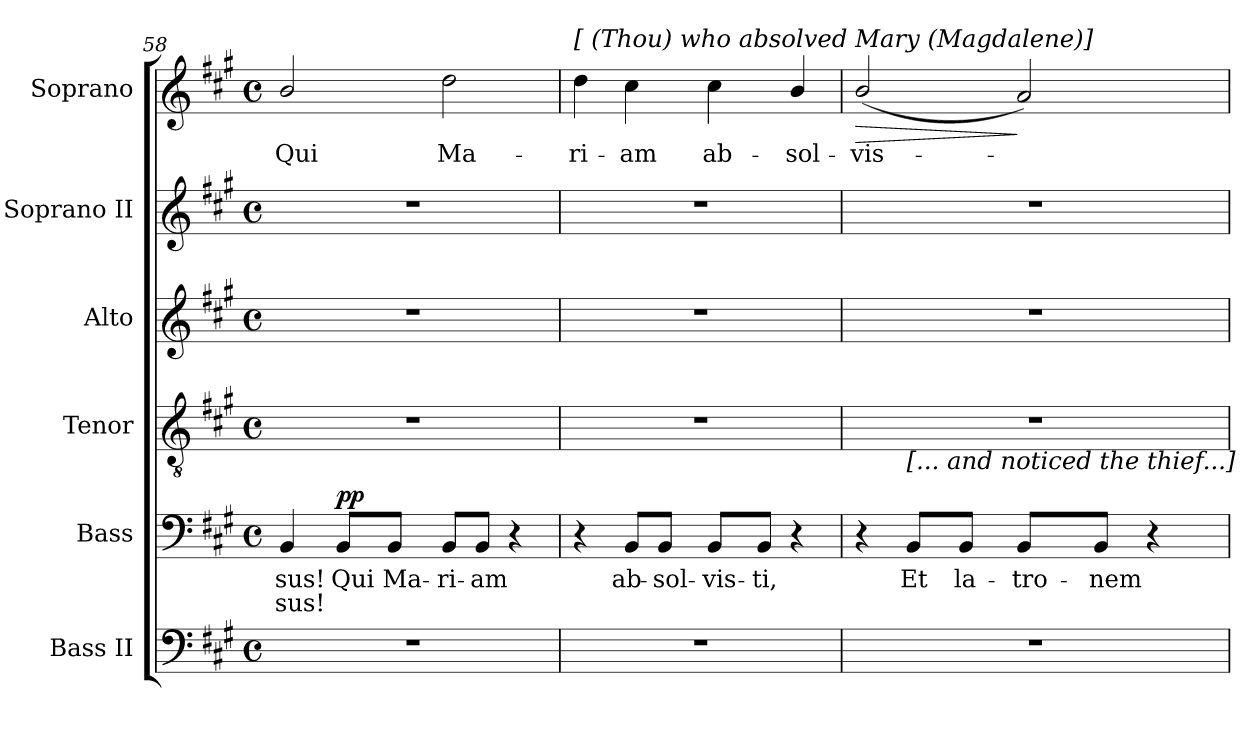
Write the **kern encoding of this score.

**kern	**kern	**text	**text	**dynam	**kern	**kern	**kern	**kern	**text	**dynam
*part6	*part5	*part5	*part5	*part5	*part4	*part3	*part2	*part1	*part1	*part1
*staff6	*staff5	*staff5	*staff5	*staff5	*staff4	*staff3	*staff2	*staff1	*staff1	*staff1
*I"Bass II	*I"Bass	*	*	*	*I"Tenor	*I"Alto	*I"Soprano II	*I"Soprano	*	*
*I'B.	*I'B.	*	*	*	*I'T.	*I'A.	*I'S.	*I'S.	*	*
*clefF4	*clefF4	*	*	*	*clefGv2	*clefG2	*clefG2	*clefG2	*	*
*	*	*	*	*	*ITrd7c12	*	*	*	*	*
*k[f#c#g#]	*k[f#c#g#]	*	*	*	*k[f#c#g#]	*k[f#c#g#]	*k[f#c#g#]	*k[f#c#g#]	*	*
*A:	*A:	*	*	*	*A:	*A:	*A:	*A:	*	*
*M4/4	*M4/4	*	*	*	*M4/4	*M4/4	*M4/4	*M4/4	*	*
*met(c)	*met(c)	*	*	*	*met(c)	*met(c)	*met(c)	*met(c)	*	*
=58	=58	=58	=58	=58	=58	=58	=58	=58	=58	=58
!	!	!LO:LY:a:color=#000000	!LO:LY:b:color=#000000	!	!	!	!	!	!	!
!	!	!	!	!	!	!	!	!	!LO:LY:b:color=#000000	!
1r	4BBi/	-sus!	sus!	.	1r	1r	1r	2bi/	Qui	.
!	!	!LO:LY:b:color=#000000	!	!	!	!	!	!	!	!
.	8BBi/L	Qui	.	pp	.	.	.	.	.	.
!	!	!LO:LY:b:color=#000000	!	!	!	!	!	!	!	!
.	8BBi/J	Ma-	.	.	.	.	.	.	.	.
!	!	!LO:LY:b:color=#000000	!	!	!	!	!	!	!	!
!	!	!	!	!	!	!	!	!	!LO:LY:b:color=#000000	!
.	8BBi/L	-ri-	.	.	.	.	.	2ddi\	Ma-	.
!	!	!LO:LY:b:color=#000000	!	!	!	!	!	!	!	!
.	8BBi/J	-am	.	.	.	.	.	.	.	.
.	4r	.	.	.	.	.	.	.	.	.
!!LO:LB:g=z
=59	=59	=59	=59	=59	=59	=59	=59	=59	=59	=59
!	!	!	!	!	!	!	!	!LO:TX:a:i:t=[ (Thou) who absolved Mary (Magdalene)]	!	!
!	!	!	!	!	!	!	!	!	!LO:LY:b:color=#000000	!
1r	4r	.	.	.	1r	1r	1r	4ddi\	-ri-	.
!	!	!LO:LY:b:color=#000000	!	!	!	!	!	!	!	!
!	!	!	!	!	!	!	!	!	!LO:LY:b:color=#000000	!
.	8BBi/L	ab-	.	.	.	.	.	4cc#i\	-am	.
!	!	!LO:LY:b:color=#000000	!	!	!	!	!	!	!	!
.	8BBi/J	-sol-	.	.	.	.	.	.	.	.
!	!	!LO:LY:b:color=#000000	!	!	!	!	!	!	!	!
!	!	!	!	!	!	!	!	!	!LO:LY:b:color=#000000	!
.	8BBi/L	-vis-	.	.	.	.	.	4cc#i\	ab-	.
!	!	!LO:LY:b:color=#000000	!	!	!	!	!	!	!	!
.	8BBi/J	-ti,	.	.	.	.	.	.	.	.
!	!	!	!	!	!	!	!	!	!LO:LY:b:color=#000000	!
.	4r	.	.	.	.	.	.	4bi/	-sol-	.
=60	=60	=60	=60	=60	=60	=60	=60	=60	=60	=60
!	!	!	!	!	!	!	!	!	!LO:LY:b:color=#000000	!LO:HP:b
*	*	*	*	*	*^	*	*	*	*	*
1r	4r	.	.	.	1r	4ryy	1r	1r	(2bi/	-vis-	>
!	!	!	!	!	!	!LO:TX:b:i:t=[... and noticed the thief...]	!	!	!	!	!
!	!	!LO:LY:b:color=#000000	!	!	!	!	!	!	!	!	!
.	8BBi/L	Et	.	.	.	2.ryy	.	.	.	.	.
!	!	!LO:LY:b:color=#000000	!	!	!	!	!	!	!	!	!
.	8BBi/J	la-	.	.	.	.	.	.	.	.	.
!	!	!LO:LY:b:color=#000000	!	!	!	!	!	!	!	!	!
.	8BBi/L	-tro-	.	.	.	.	.	.	2ai/)	.	]
!	!	!LO:LY:b:color=#000000	!	!	!	!	!	!	!	!	!
.	8BBi/J	-nem	.	.	.	.	.	.	.	.	.
.	4r	.	.	.	.	.	.	.	.	.	.
*	*	*	*	*	*v	*v	*	*	*	*	*
=	=	=	=	=	=	=	=	=	=	=
*-	*-	*-	*-	*-	*-	*-	*-	*-	*-	*-
